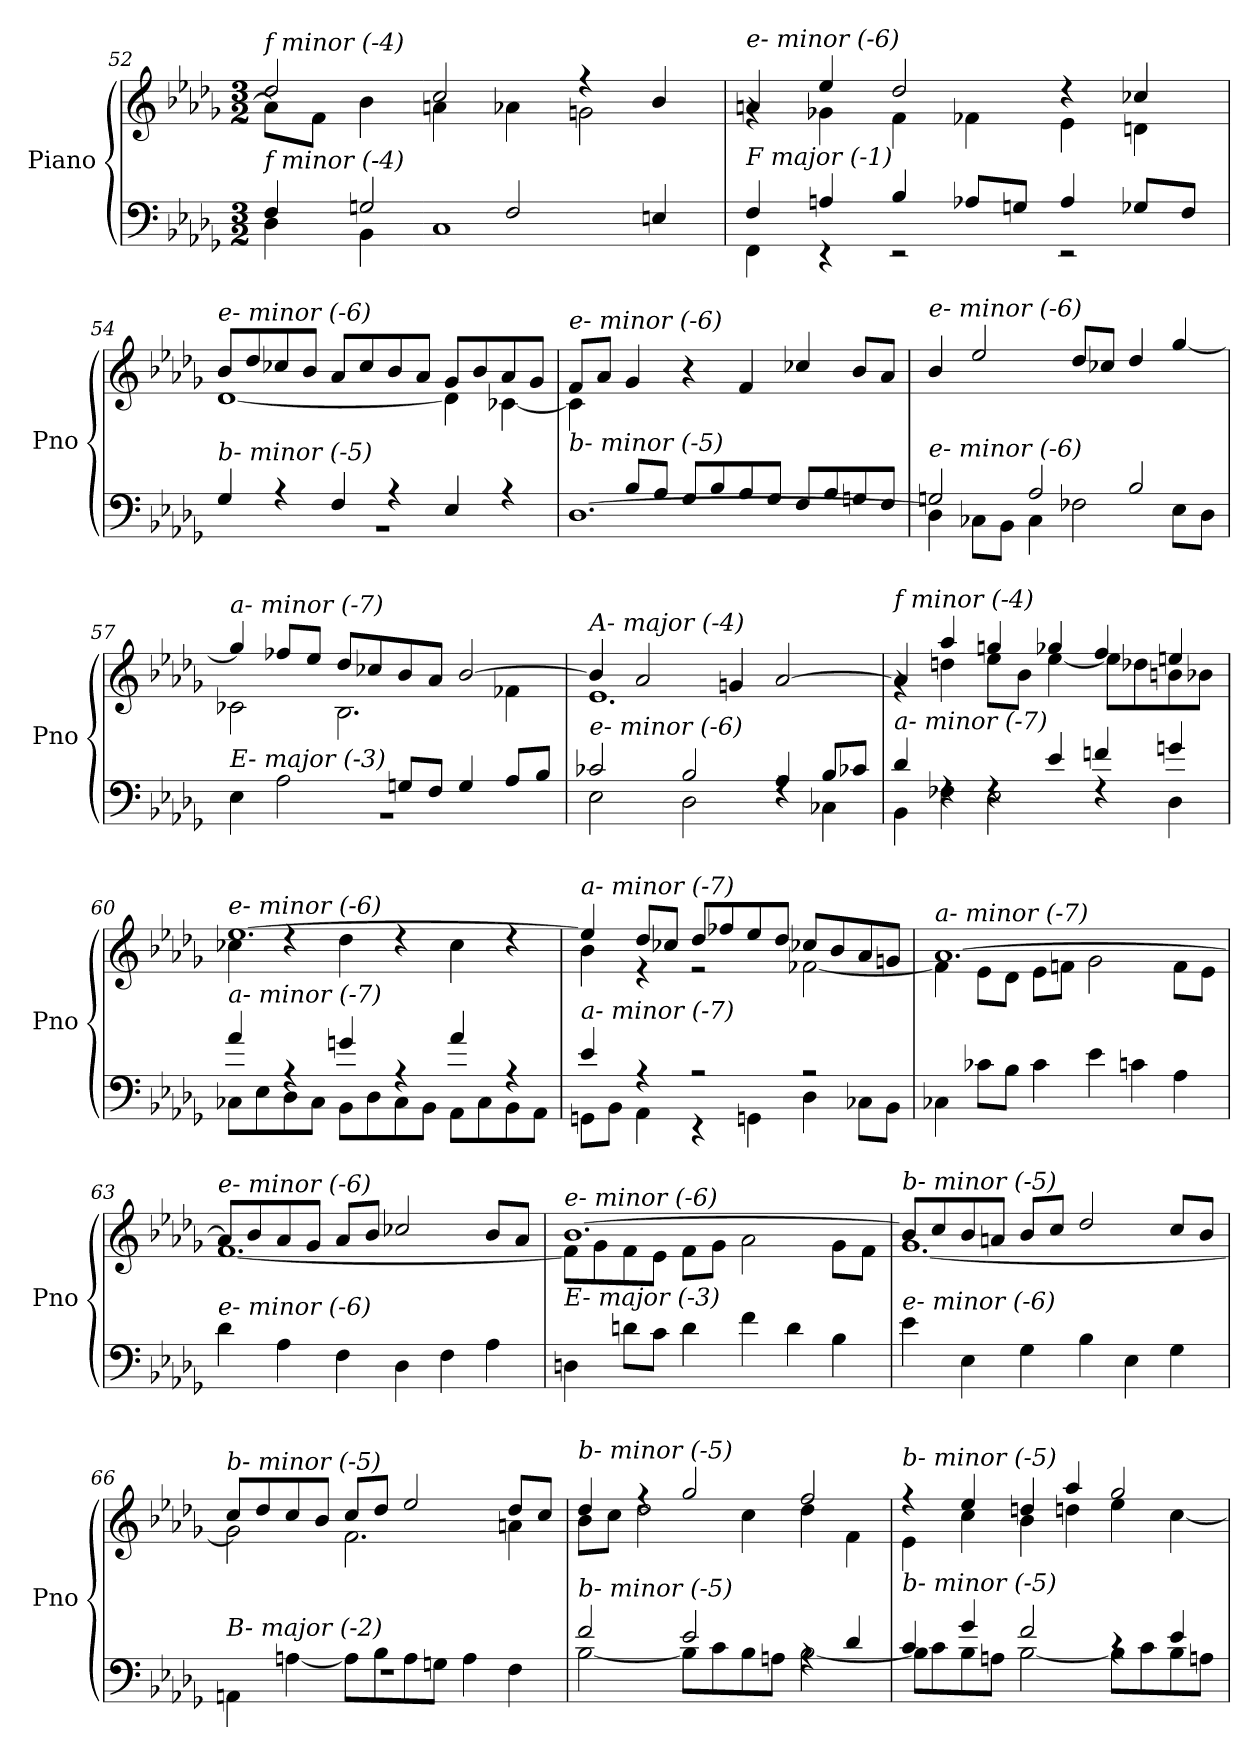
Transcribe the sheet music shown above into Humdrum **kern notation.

**kern	**kern
*part1	*part1
*staff2	*staff1
*I"Piano	*
*I'Pno	*
!!LO:LB:g=z
*clefF4	*clefG2
*k[b-e-a-d-g-]	*k[b-e-a-d-g-]
*M3/2	*M3/2
=52	=52
*^	*^
!	!	!LO:TX:i:t=f minor (-4)	!
!LO:TX:i:t=f minor (-4)	!	!	!
4F/	4D-\	2dd-/	8a-\L]
.	.	.	8f\J
2Gn/	4BB-\	.	4b-\
.	1C	2cc/	4an\
2F/	.	.	4a-X\
.	.	4r	2gn\
4En/	.	4b-/	.
=53	=53	=53	=53
!	!	!LO:TX:i:t=e- minor (-6)	!
!LO:TX:i:t=F major (-1)	!	!	!
4F/	4FF\	4an/	4rg
4An/	4r	4ee-/	4g-X\
4B-/	2r	2dd-/	4f\
8A-X/L	.	.	4f-X\
8Gn/J	.	.	.
4A-/	2r	4r	4e-\
8G-X/L	.	4cc-X/	4dni\
8F/J	.	.	.
=54	=54	=54	=54
!	!	!LO:TX:i:t=e- minor (-6)	!
!LO:TX:i:t=b- minor (-5)	!	!	!
4G-/	1.r	8b-/L	[1d-
.	.	8dd-/	.
4r	.	8cc-X/	.
.	.	8b-/J	.
4F/	.	8a-/L	.
.	.	8cc-/	.
4r	.	8b-/	.
.	.	8a-/J	.
4E-/	.	8g-/L	4d-\]
.	.	8b-/	.
4r	.	8a-/	[4c-X\
.	.	8g-/J	.
=55	=55	=55	=55
*	*^	*	*
!	!	!	!LO:TX:i:t=e- minor (-6)	!
!LO:TX:i:t=b- minor (-5)	!	!	!	!
4ryy	4ryy	[1.D-	8f/L	4c-\]
.	.	.	8a-/J	.
1ryy	8B-/L	.	4g-/	1ryy
.	8A-/J	.	.	.
.	8G-/L	.	4r	.
.	8B-/	.	.	.
.	8A-/	.	4f/	.
.	8G-/J	.	.	.
.	8F/L	.	4cc-X/	.
.	8A-/	.	.	.
4ryy	8Gn/	.	8b-/L	4ryy
.	8F/J	.	8a-/J	.
*	*v	*v	*	*
*	*	*v	*v
!!LO:LB:g=z
=56	=56	=56
!	!	!LO:TX:i:t=e- minor (-6)
!LO:TX:i:t=e- minor (-6)	!	!
2Gn/	4D-\]	4b-/
.	8C-X\L	2ee-/
.	8BB-\J	.
2A-/	4C-\	.
.	2F-X\	8dd-/L
.	.	8cc-X/J
2B-/	.	4dd-/
.	8E-\L	[4gg-/
.	8D-\J	.
=57	=57	=57
*	*	*^
!	!	!LO:TX:i:t=a- minor (-7)	!
!LO:TX:i:t=E- major (-3)	!	!	!
4E-\	1.r	4gg-/]	2c-X\
2A-\	.	8ff-X/L	.
.	.	8ee-/J	.
.	.	8dd-/L	2.B-\
.	.	8cc-X/	.
8Gn/L	.	8b-/	.
8F/J	.	8a-/J	.
4G/	.	[2b-/	.
8A-/L	.	.	4f-X\
8B-/J	.	.	.
=58	=58	=58	=58
!	!	!LO:TX:i:t=A- major (-4)	!
!LO:TX:i:t=e- minor (-6)	!	!	!
2c-X/	2E-\	4b-/]	1.e-
.	.	2a-/	.
2B-/	2D-\	.	.
.	.	4gn/	.
4A-/	4rF	[2a-/	.
8B-/L	4C-X\	.	.
8c-X/J	.	.	.
=59	=59	=59	=59
!	!	!LO:TX:i:t=f minor (-4)	!
!LO:TX:i:t=a- minor (-7)	!	!	!
4d-/	4BB-\	4a-/]	4rg
4rF	4F-X\	4aa-/	4ddn\
4rF	2E-\	4ggn/	8ee-\L
.	.	.	8b-\J
4e-/	.	4gg-X/	[4ee-\
4fn/	4rF	4ff/	8ee-\L]
.	.	.	8dd-X\
4gn/	4D-\	4eeni/	8bni\
.	.	.	8b-\J
!!LO:LB:g=z	!!
=60	=60	=60	=60
!	!	!LO:TX:i:t=e- minor (-6)	!
!LO:TX:i:t=a- minor (-7)	!	!	!
4a-/	8C-X\L	[1.ee-	4cc-X\
.	8E-\	.	.
4rA	8D-\	.	4rdd
.	8C-\J	.	.
4gn/	8BB-\L	.	4dd-\
.	8D-\	.	.
4rA	8C-\	.	4rdd
.	8BB-\J	.	.
4a-/	8AA-\L	.	4cc-\
.	8C-\	.	.
4rA	8BB-\	.	4rdd
.	8AA-\J	.	.
=61	=61	=61	=61
!	!	!LO:TX:i:t=a- minor (-7)	!
!LO:TX:i:t=a- minor (-7)	!	!	!
4e-/	8GGn\L	4ee-/]	4b-\
.	8BB-\J	.	.
4r	4AA-\	8dd-/L	4r
.	.	8cc-X/J	.
2r	4r	8dd-/L	2r
.	.	8ff-X/	.
.	4GGn\	8ee-/	.
.	.	8dd-/J	.
2r	4D-\	8cc-X/L	[2f-X\
.	.	8b-/	.
.	8C-X\L	8a-/	.
.	8BB-\J	8gn/J	.
=62	=62	=62	=62
!	!	!LO:TX:i:t=a- minor (-7)	!
!LO:TX:i:t=e- minor (-6)	!	!	!
*v	*v	*	*
4C-X\	[1.a-	4f-\]
8c-X\L	.	8e-\L
8B-\J	.	8d-\J
4c-\	.	8e-\L
.	.	8fn\J
4e-\	.	2g-\
4cn\	.	.
4A-\	.	8f\L
.	.	8e-\J
=63	=63	=63
!	!LO:TX:i:t=e- minor (-6)	!
!LO:TX:i:t=e- minor (-6)	!	!
4d-\	8a-/L]	[1.f
.	8b-/	.
4A-\	8a-/	.
.	8g-/J	.
4F\	8a-/L	.
.	8b-/J	.
4D-\	2cc-X/	.
4F\	.	.
4A-\	8b-/L	.
.	8a-/J	.
!!LO:LB:g=z	!!
=64	=64	=64
!	!LO:TX:i:t=e- minor (-6)	!
!LO:TX:i:t=E- major (-3)	!	!
4Dn\	[1.b-	8f\L]
.	.	8g-\
8dn\L	.	8f\
8c\J	.	8e-\J
4d\	.	8f\L
.	.	8g-\J
4f\	.	2a-\
4d\	.	.
4B-\	.	8g-\L
.	.	8f\J
=65	=65	=65
!	!LO:TX:i:t=b- minor (-5)	!
!LO:TX:i:t=e- minor (-6)	!	!
4e-\	8b-/L]	[1.g-
.	8cc/	.
4E-\	8b-/	.
.	8an/J	.
4G-\	8b-/L	.
.	8cc/J	.
4B-\	2dd-/	.
4E-\	.	.
4G-\	8cc/L	.
.	8b-/J	.
=66	=66	=66
*^	*	*
!	!	!LO:TX:i:t=b- minor (-5)	!
!LO:TX:i:t=B- major (-2)	!	!	!
1.rF	4AAn\	8cc/L	2g-\]
.	.	8dd-/	.
.	[4An\	8cc/	.
.	.	8b-/J	.
.	8A\L]	8cc/L	2.f\
.	8B-\	8dd-/J	.
.	8A\	2ee-/	.
.	8Gn\J	.	.
.	4A\	.	.
.	4F\	8dd-/L	4an\
.	.	8cc/J	.
=67	=67	=67	=67
!	!	!LO:TX:i:t=b- minor (-5)	!
!LO:TX:i:t=b- minor (-5)	!	!	!
2f/	[2B-\	4dd-/	8b-\L
.	.	.	8cc\J
.	.	4rff	2dd-\
2e-/	8B-\L]	2gg-/	.
.	8c\	.	.
.	8B-\	.	4cc\
.	8An\J	.	.
4rA	[2B-\	2ff/	4dd-\
4d-/	.	.	4f\
!!LO:PB:g=z	!!
=68	=68	=68	=68
!	!	!LO:TX:i:t=b- minor (-5)	!
!LO:TX:i:t=b- minor (-5)	!	!	!
4c/	8B-\L]	4r	4e-\
.	8c\	.	.
4g-/	8B-\	4ee-/	4cc\
.	8An\J	.	.
2f/	[2B-\	4ddn/	4b-\
.	.	4aa-/	4ddn\
4rc	8B-\L]	2gg-/	4ee-\
.	8c\	.	.
4e-/	8B-\	.	[4cc\
.	8An\J	.	.
*v	*v	*	*
*	*v	*v
=	=
*-	*-
